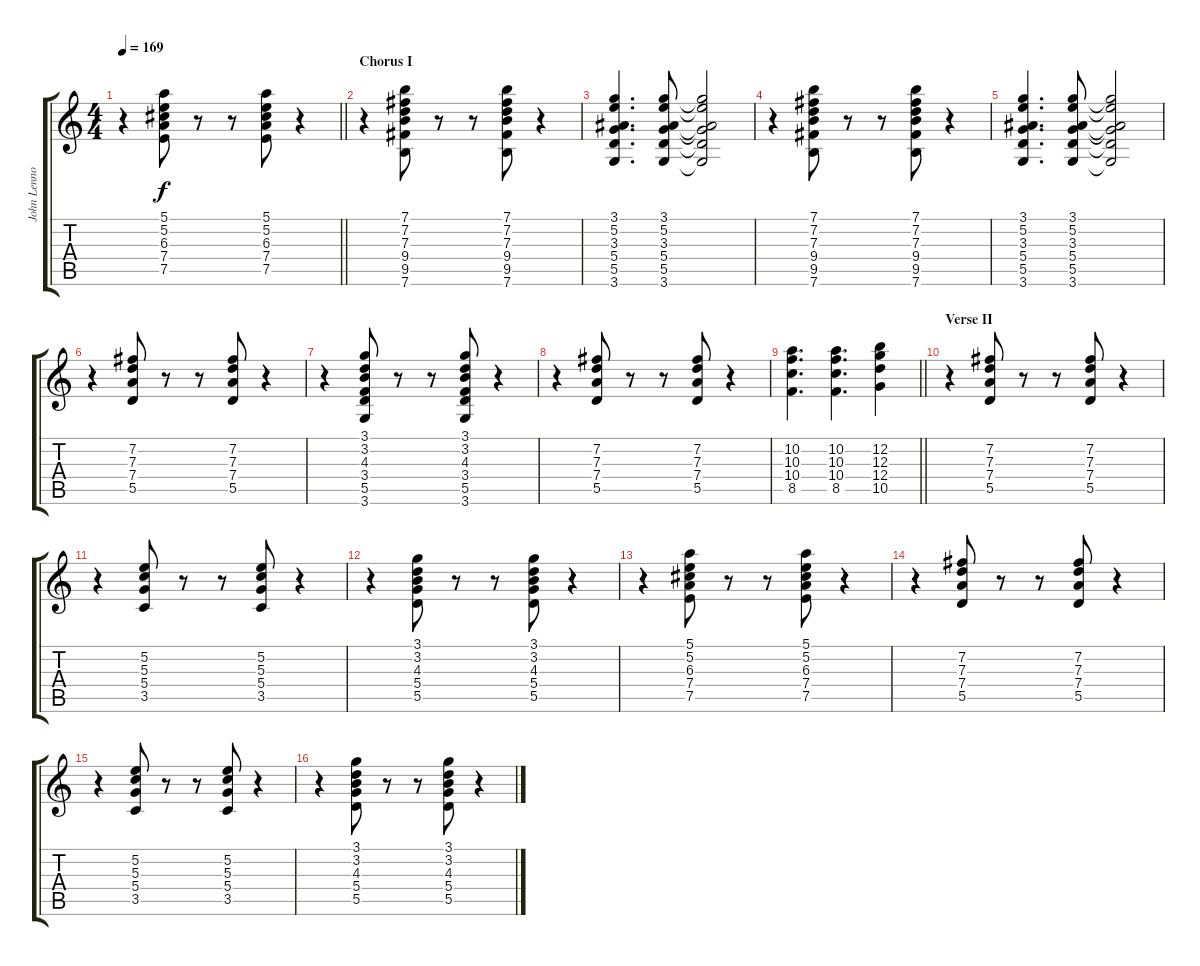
\track ("John Lennon" "John Lenno") {instrument electricguitarclean}
\staff {score tabs}
\tuning (E4 B3 G3 D3 A2 E2) {hide}
\ts (4 4)
\tempo 169
\clef g2
\barLineRight lightlight
\ks c
r.4{dy f} (5.1 5.2 6.3 7.4 7.5).8 r.8 r.8 (5.1 5.2 6.3 7.4 7.5).8 r.4 |
\section ("" "Chorus I")
r.4 (7.1 7.2 7.3 9.4 9.5 7.6).8 r.8 r.8 (7.1 7.2 7.3 9.4 9.5 7.6).8 r.4 |
(3.1 5.2 3.3 5.4 5.5 3.6).4{d} (3.1 5.2 3.3 5.4 5.5 3.6).8 (3.1{t} 5.2{t} 3.3{t} 5.4{t} 5.5{t} 3.6{t}).2 |
r.4 (7.1 7.2 7.3 9.4 9.5 7.6).8 r.8 r.8 (7.1 7.2 7.3 9.4 9.5 7.6).8 r.4 |
(3.1 5.2 3.3 5.4 5.5 3.6).4{d} (3.1 5.2 3.3 5.4 5.5 3.6).8 (3.1{t} 5.2{t} 3.3{t} 5.4{t} 5.5{t} 3.6{t}).2 |
r.4 (7.2 7.3 7.4 5.5).8 r.8 r.8 (7.2 7.3 7.4 5.5).8 r.4 |
r.4 (3.1 3.2 4.3 3.4 5.5 3.6).8 r.8 r.8 (3.1 3.2 4.3 3.4 5.5 3.6).8 r.4 |
r.4 (7.2 7.3 7.4 5.5).8 r.8 r.8 (7.2 7.3 7.4 5.5).8 r.4 |
\barLineRight lightlight
(10.2 10.3 10.4 8.5).4{d} (10.2 10.3 10.4 8.5).4{d} (12.2 12.3 12.4 10.5).4 |
\section ("" "Verse II")
r.4 (7.2 7.3 7.4 5.5).8 r.8 r.8 (7.2 7.3 7.4 5.5).8 r.4 |
r.4 (5.2 5.3 5.4 3.5).8 r.8 r.8 (5.2 5.3 5.4 3.5).8 r.4 |
r.4 (3.1 3.2 4.3 5.4 5.5).8 r.8 r.8 (3.1 3.2 4.3 5.4 5.5).8 r.4 |
r.4 (5.1 5.2 6.3 7.4 7.5).8 r.8 r.8 (5.1 5.2 6.3 7.4 7.5).8 r.4 |
r.4 (7.2 7.3 7.4 5.5).8 r.8 r.8 (7.2 7.3 7.4 5.5).8 r.4 |
r.4 (5.2 5.3 5.4 3.5).8 r.8 r.8 (5.2 5.3 5.4 3.5).8 r.4 |
r.4 (3.1 3.2 4.3 5.4 5.5).8 r.8 r.8 (3.1 3.2 4.3 5.4 5.5).8 r.4
